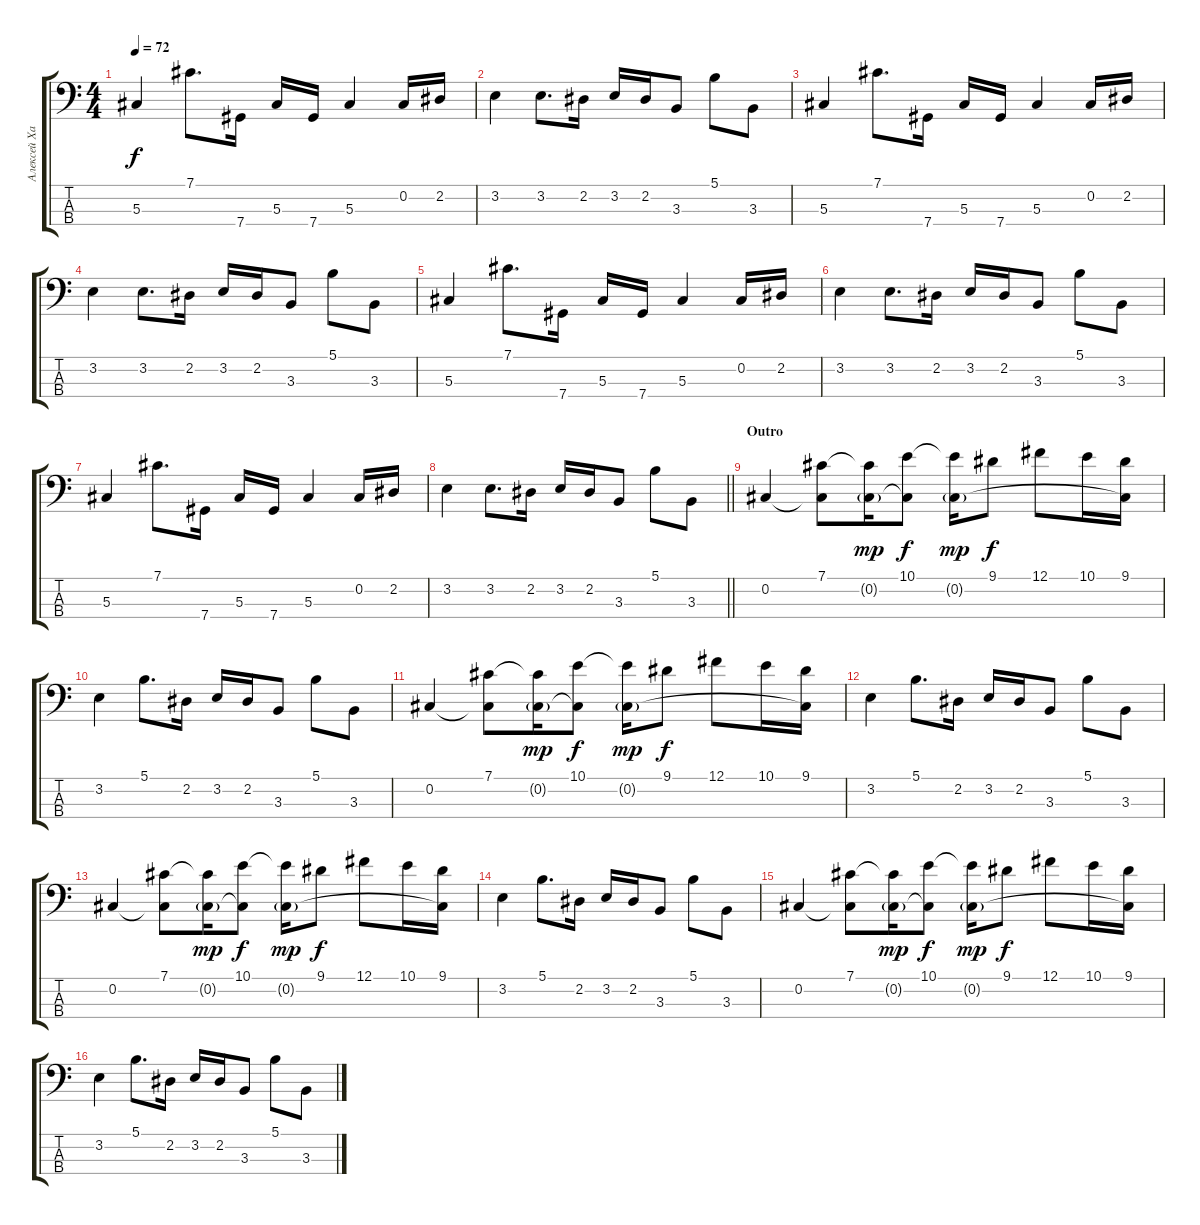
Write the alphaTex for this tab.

\track ("Алексей Харьков (Bass)" "Алексей Ха") {instrument fretlessbass}
\staff {score tabs}
\tuning (Gb2 Db2 Ab1 Db1) {hide}
\ts (4 4)
\section ("" "")
\tempo 72
\clef f4
\ks c
5.3.4{dy f} 7.1.8{d} 7.4.16 5.3.16 7.4.16 5.3.4 0.2.16 2.2.16 |
3.2.4 3.2.8{d} 2.2.16 3.2.16 2.2.16 3.3.8 5.1.8 3.3.8 |
5.3.4 7.1.8{d} 7.4.16 5.3.16 7.4.16 5.3.4 0.2.16 2.2.16 |
3.2.4 3.2.8{d} 2.2.16 3.2.16 2.2.16 3.3.8 5.1.8 3.3.8 |
5.3.4 7.1.8{d} 7.4.16 5.3.16 7.4.16 5.3.4 0.2.16 2.2.16 |
3.2.4 3.2.8{d} 2.2.16 3.2.16 2.2.16 3.3.8 5.1.8 3.3.8 |
5.3.4 7.1.8{d} 7.4.16 5.3.16 7.4.16 5.3.4 0.2.16 2.2.16 |
\barLineRight lightlight
3.2.4 3.2.8{d} 2.2.16 3.2.16 2.2.16 3.3.8 5.1.8 3.3.8 |
\section ("" "Outro")
0.2.4 (7.1 0.2{t}).8 (7.1{t} 0.2{g}).16{dy mp} (10.1 0.2{t}).8{dy f} (10.1{t} 0.2{g}).16{dy mp} 9.1.8{dy f} 12.1.8 10.1.16 (9.1 0.2{t}).16 |
3.2.4 5.1.8{d} 2.2.16 3.2.16 2.2.16 3.3.8 5.1.8 3.3.8 |
0.2.4 (7.1 0.2{t}).8 (7.1{t} 0.2{g}).16{dy mp} (10.1 0.2{t}).8{dy f} (10.1{t} 0.2{g}).16{dy mp} 9.1.8{dy f} 12.1.8 10.1.16 (9.1 0.2{t}).16 |
3.2.4 5.1.8{d} 2.2.16 3.2.16 2.2.16 3.3.8 5.1.8 3.3.8 |
0.2.4 (7.1 0.2{t}).8 (7.1{t} 0.2{g}).16{dy mp} (10.1 0.2{t}).8{dy f} (10.1{t} 0.2{g}).16{dy mp} 9.1.8{dy f} 12.1.8 10.1.16 (9.1 0.2{t}).16 |
3.2.4 5.1.8{d} 2.2.16 3.2.16 2.2.16 3.3.8 5.1.8 3.3.8 |
0.2.4 (7.1 0.2{t}).8 (7.1{t} 0.2{g}).16{dy mp} (10.1 0.2{t}).8{dy f} (10.1{t} 0.2{g}).16{dy mp} 9.1.8{dy f} 12.1.8 10.1.16 (9.1 0.2{t}).16 |
3.2.4 5.1.8{d} 2.2.16 3.2.16 2.2.16 3.3.8 5.1.8 3.3.8
